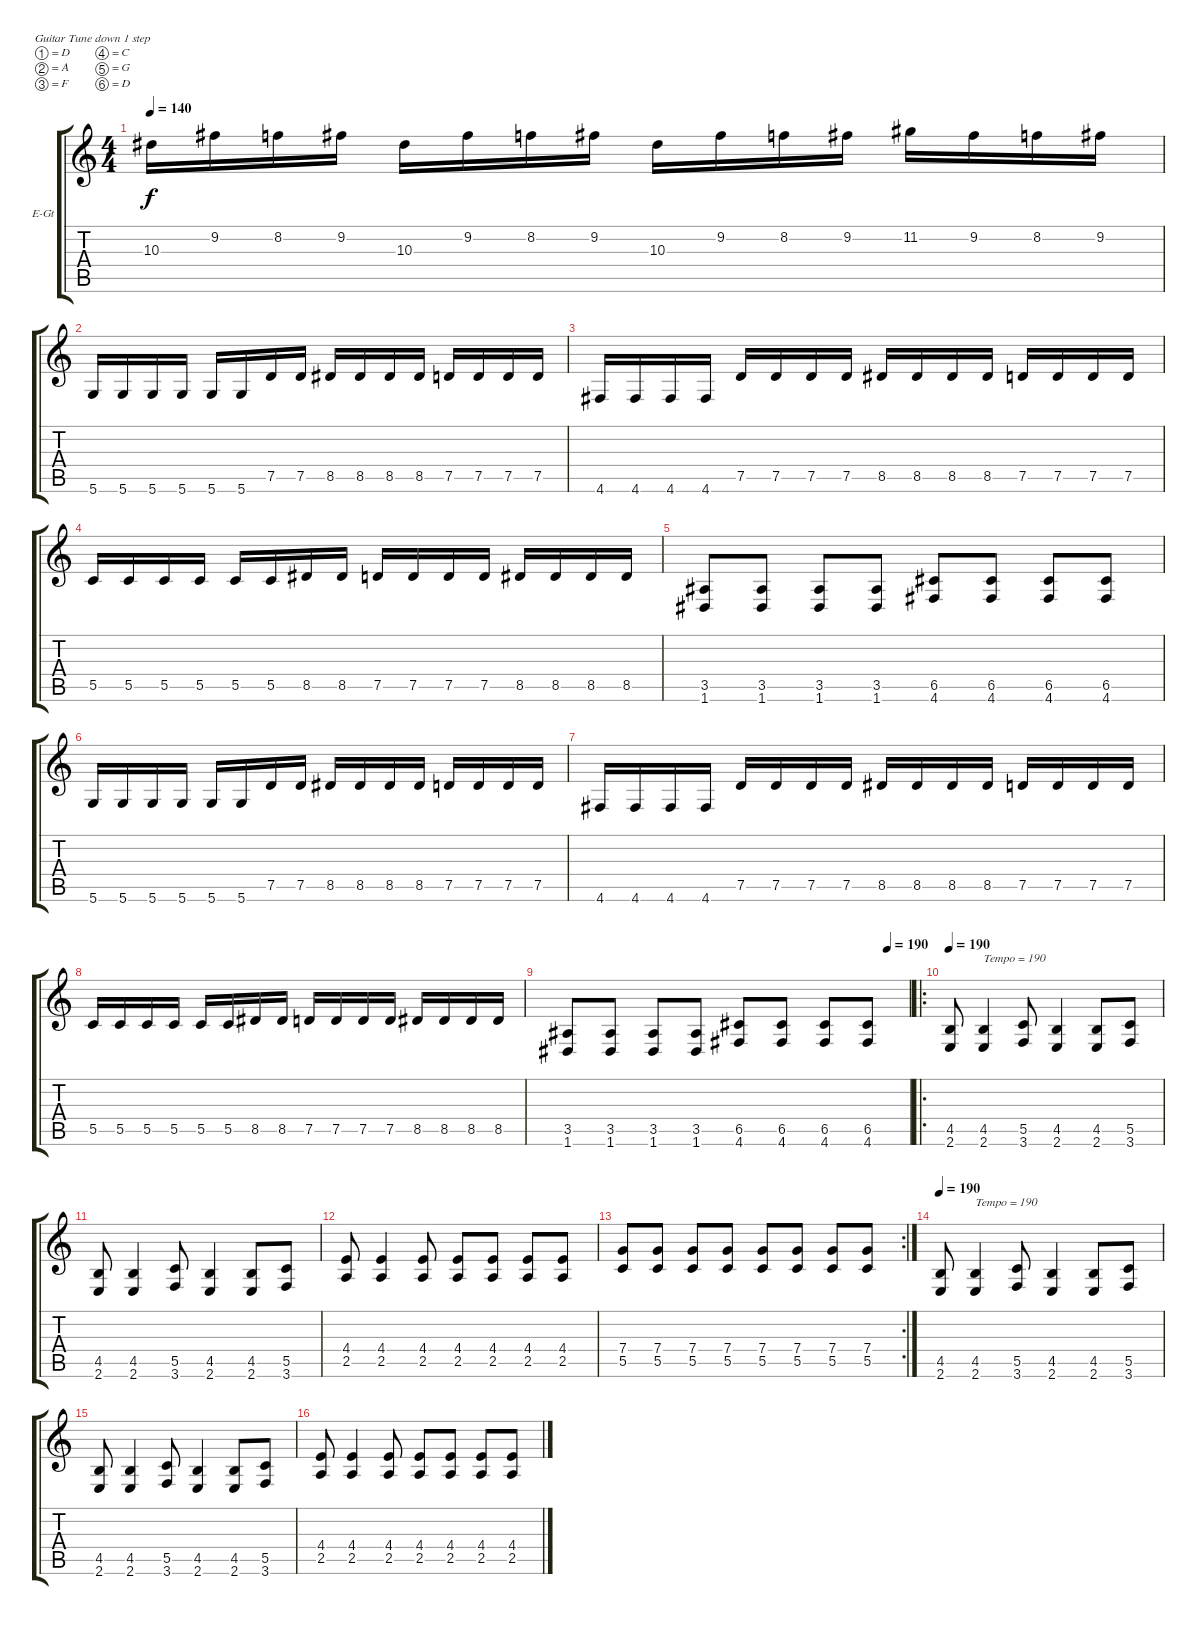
\bracketExtendMode groupsimilarinstruments
\firstSystemTrackNameOrientation horizontal
\otherSystemsTrackNameOrientation horizontal
\track ("Paul - Guitar 2" "E-Gt") {instrument distortionguitar}
\staff {score tabs}
\tuning (D4 A3 F3 C3 G2 D2)
\ts (4 4)
\tempo 140
\clef g2
\ks c
10.3.16{dy f} 9.2.16 8.2.16 9.2.16 10.3.16 9.2.16 8.2.16 9.2.16 10.3.16 9.2.16 8.2.16 9.2.16 11.2.16 9.2.16 8.2.16 9.2.16 |
5.6.16 5.6.16 5.6.16 5.6.16 5.6.16 5.6.16 7.5.16 7.5.16 8.5.16 8.5.16 8.5.16 8.5.16 7.5.16 7.5.16 7.5.16 7.5.16 |
4.6.16 4.6.16 4.6.16 4.6.16 7.5.16 7.5.16 7.5.16 7.5.16 8.5.16 8.5.16 8.5.16 8.5.16 7.5.16 7.5.16 7.5.16 7.5.16 |
5.5.16 5.5.16 5.5.16 5.5.16 5.5.16 5.5.16 8.5.16 8.5.16 7.5.16 7.5.16 7.5.16 7.5.16 8.5.16 8.5.16 8.5.16 8.5.16 |
(3.5 1.6).8 (3.5 1.6).8 (3.5 1.6).8 (3.5 1.6).8 (6.5 4.6).8 (6.5 4.6).8 (6.5 4.6).8 (6.5 4.6).8 |
5.6.16 5.6.16 5.6.16 5.6.16 5.6.16 5.6.16 7.5.16 7.5.16 8.5.16 8.5.16 8.5.16 8.5.16 7.5.16 7.5.16 7.5.16 7.5.16 |
4.6.16 4.6.16 4.6.16 4.6.16 7.5.16 7.5.16 7.5.16 7.5.16 8.5.16 8.5.16 8.5.16 8.5.16 7.5.16 7.5.16 7.5.16 7.5.16 |
5.5.16 5.5.16 5.5.16 5.5.16 5.5.16 5.5.16 8.5.16 8.5.16 7.5.16 7.5.16 7.5.16 7.5.16 8.5.16 8.5.16 8.5.16 8.5.16 |
\tempo (190 0.9375)
(3.5 1.6).8 (3.5 1.6).8 (3.5 1.6).8 (3.5 1.6).8 (6.5 4.6).8 (6.5 4.6).8 (6.5 4.6).8 (6.5 4.6).8 |
\ro
\tempo 190
(4.5 2.6).8 (4.5 2.6).4{txt "Tempo = 190"} (5.5 3.6).8 (4.5 2.6).4 (4.5 2.6).8 (5.5 3.6).8 |
(4.5 2.6).8 (4.5 2.6).4 (5.5 3.6).8 (4.5 2.6).4 (4.5 2.6).8 (5.5 3.6).8 |
(4.4 2.5).8 (4.4 2.5).4 (4.4 2.5).8 (4.4 2.5).8 (4.4 2.5).8 (4.4 2.5).8 (4.4 2.5).8 |
\rc 2
(7.4 5.5).8 (7.4 5.5).8 (7.4 5.5).8 (7.4 5.5).8 (7.4 5.5).8 (7.4 5.5).8 (7.4 5.5).8 (7.4 5.5).8 |
\tempo 190
(4.5 2.6).8 (4.5 2.6).4{txt "Tempo = 190"} (5.5 3.6).8 (4.5 2.6).4 (4.5 2.6).8 (5.5 3.6).8 |
(4.5 2.6).8 (4.5 2.6).4 (5.5 3.6).8 (4.5 2.6).4 (4.5 2.6).8 (5.5 3.6).8 |
(4.4 2.5).8 (4.4 2.5).4 (4.4 2.5).8 (4.4 2.5).8 (4.4 2.5).8 (4.4 2.5).8 (4.4 2.5).8
